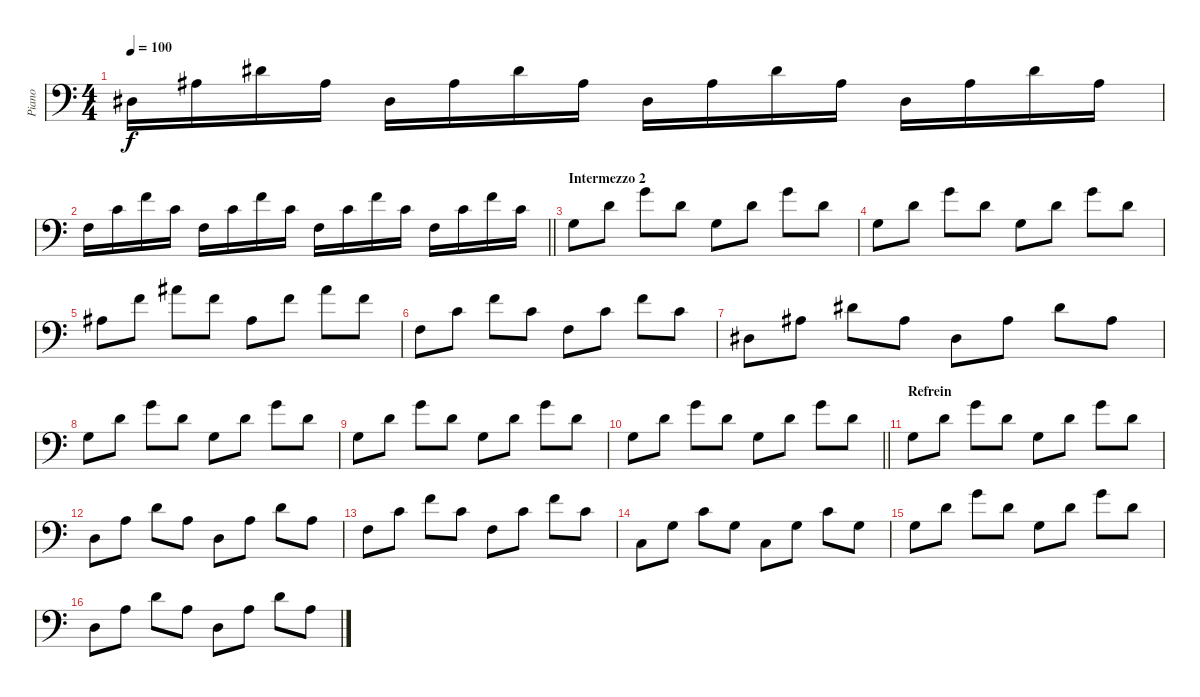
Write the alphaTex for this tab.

\track ("Piano" "Piano") {instrument acousticgrandpiano}
\staff {score}
\tuning (C3 G2 D2 A1 E1 B0) {hide}
\ts (4 4)
\tempo 100
\clef f4
\ks c
18.4.16{dy f} 20.3.16 20.2.16 20.3.16 18.4.16 20.3.16 20.2.16 20.3.16 18.4.16 20.3.16 20.2.16 20.3.16 18.4.16 20.3.16 20.2.16 20.3.16 |
\barLineRight lightlight
20.4.16 17.2.16 17.1.16 17.2.16 15.3.16 17.2.16 17.1.16 17.2.16 15.3.16 17.2.16 17.1.16 17.2.16 15.3.16 17.2.16 17.1.16 17.2.16 |
\section ("" "Intermezzo 2")
17.3.8 14.1.8 19.1.8 19.2.8 17.3.8 19.2.8 19.1.8 19.2.8 |
17.3.8 19.2.8 19.1.8 19.2.8 17.3.8 19.2.8 19.1.8 19.2.8 |
20.3.8 17.1.8 22.1.8 22.2.8 20.3.8 22.2.8 22.1.8 22.2.8 |
20.4.8 22.3.8 22.2.8 22.3.8 20.4.8 22.3.8 22.2.8 22.3.8 |
23.5.8 20.3.8 20.2.8 20.3.8 18.4.8 20.3.8 20.2.8 20.3.8 |
17.3.8 19.2.8 19.1.8 19.2.8 17.3.8 19.2.8 19.1.8 19.2.8 |
17.3.8 19.2.8 19.1.8 19.2.8 17.3.8 19.2.8 19.1.8 19.2.8 |
\barLineRight lightlight
17.3.8 19.2.8 19.1.8 19.2.8 17.3.8 19.2.8 19.1.8 19.2.8 |
\section ("" "Refrein")
17.3.8 19.2.8 19.1.8 19.2.8 17.3.8 19.2.8 19.1.8 19.2.8 |
17.4.8 19.3.8 19.2.8 19.3.8 17.4.8 19.3.8 19.2.8 19.3.8 |
20.4.8 17.2.8 17.1.8 17.2.8 15.3.8 17.2.8 17.1.8 17.2.8 |
15.4.8 17.3.8 17.2.8 17.3.8 15.4.8 17.3.8 17.2.8 17.3.8 |
17.3.8 14.1.8 19.1.8 19.2.8 17.3.8 19.2.8 19.1.8 19.2.8 |
17.4.8 19.3.8 19.2.8 19.3.8 17.4.8 19.3.8 19.2.8 19.3.8
